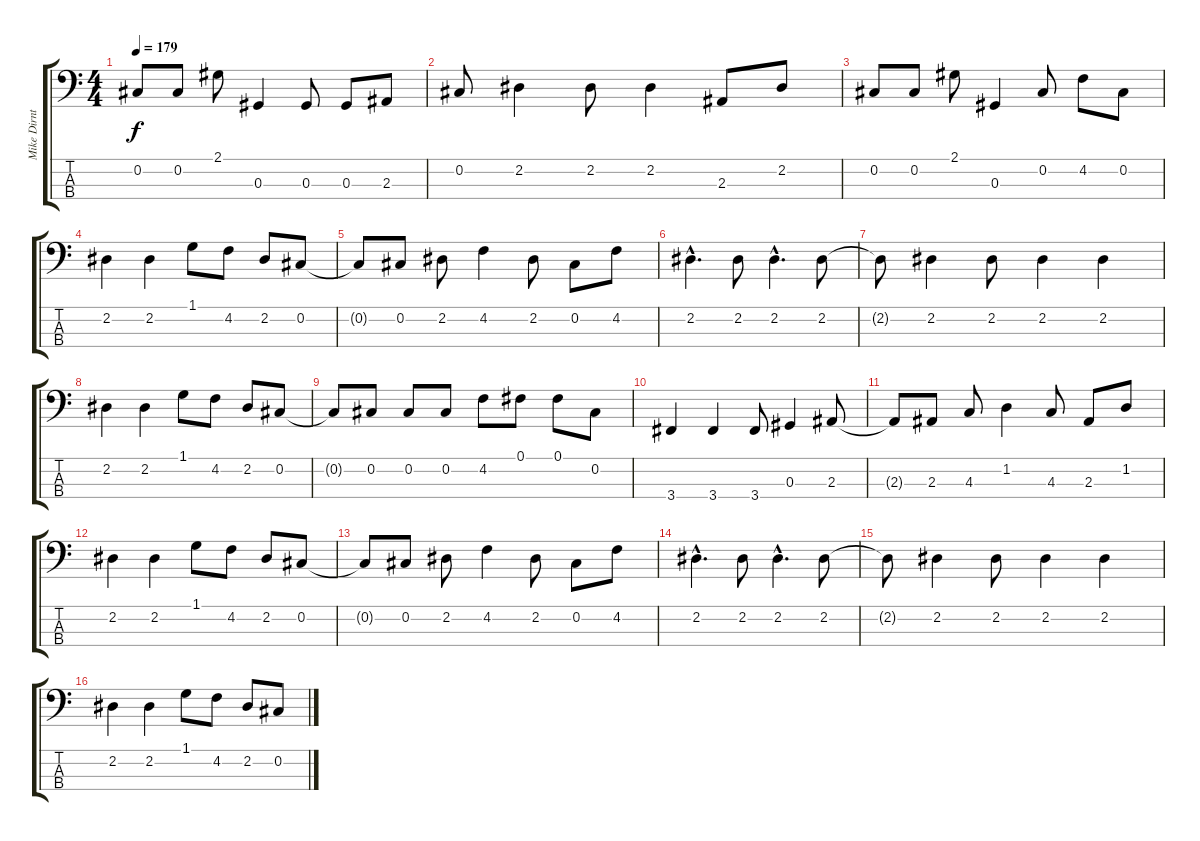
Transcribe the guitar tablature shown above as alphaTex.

\track ("Mike Dirnt" "Mike Dirnt") {instrument electricbassfinger}
\staff {score tabs}
\tuning (Gb2 Db2 Ab1 Eb1) {hide}
\ts (4 4)
\tempo 179
\clef f4
\ks c
0.2.8{dy f} 0.2.8 2.1.8 0.3.4 0.3.8 0.3.8 2.3.8 |
0.2.8 2.2.4 2.2.8 2.2.4 2.3.8 2.2.8 |
0.2.8 0.2.8 2.1.8 0.3.4 0.2.8 4.2.8 0.2.8 |
2.2.4 2.2.4 1.1.8 4.2.8 2.2.8 0.2.8 |
0.2{t}.8 0.2.8 2.2.8 4.2.4 2.2.8 0.2.8 4.2.8 |
2.2{hac}.4{d} 2.2.8 2.2{hac}.4{d} 2.2.8 |
2.2{t}.8 2.2.4 2.2.8 2.2.4 2.2.4 |
2.2.4 2.2.4 1.1.8 4.2.8 2.2.8 0.2.8 |
0.2{t}.8 0.2.8 0.2.8 0.2.8 4.2.8 0.1.8 0.1.8 0.2.8 |
3.4.4 3.4.4 3.4.8 0.3.4 2.3.8 |
2.3{t}.8 2.3.8 4.3.8 1.2.4 4.3.8 2.3.8 1.2.8 |
2.2.4 2.2.4 1.1.8 4.2.8 2.2.8 0.2.8 |
0.2{t}.8 0.2.8 2.2.8 4.2.4 2.2.8 0.2.8 4.2.8 |
2.2{hac}.4{d} 2.2.8 2.2{hac}.4{d} 2.2.8 |
2.2{t}.8 2.2.4 2.2.8 2.2.4 2.2.4 |
2.2.4 2.2.4 1.1.8 4.2.8 2.2.8 0.2.8
